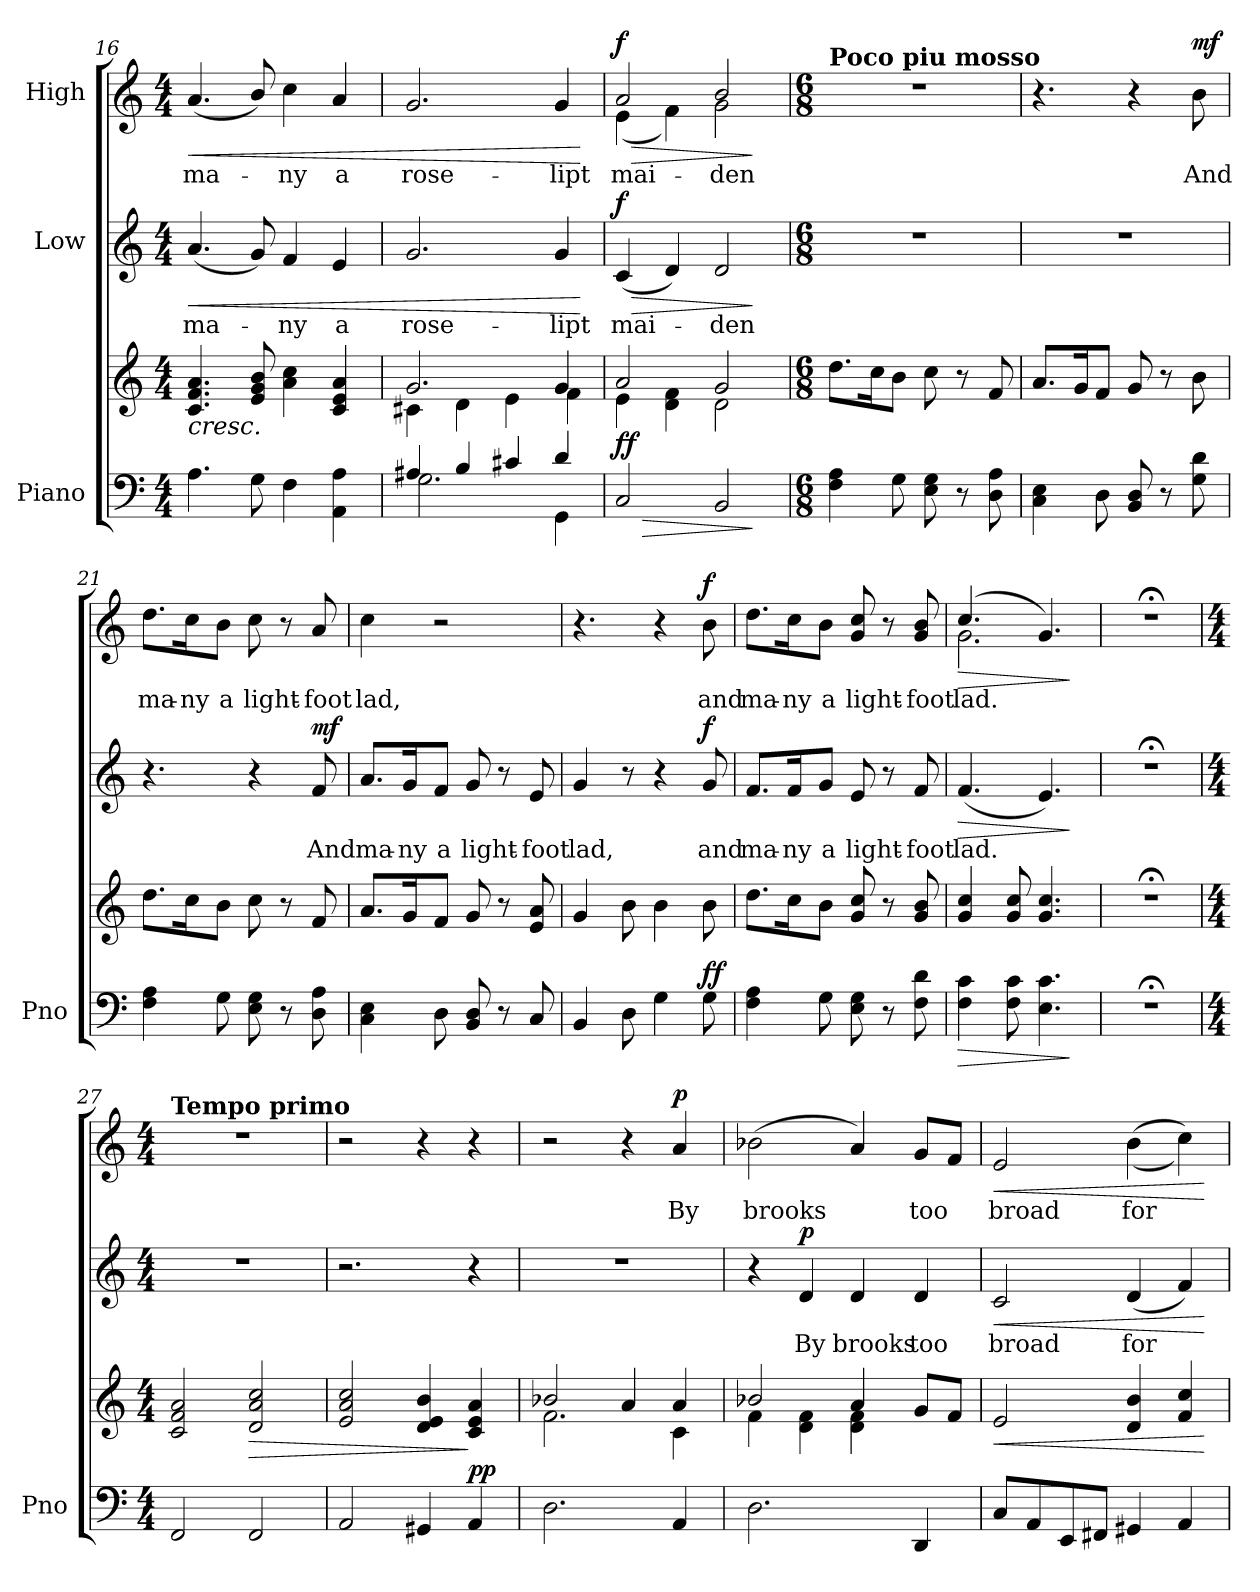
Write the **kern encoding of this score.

**kern	**kern	**dynam	**kern	**text	**dynam	**kern	**text	**dynam
*part3	*part3	*part3	*part2	*part2	*part2	*part1	*part1	*part1
*staff4	*staff3	*staff3/4	*staff2	*staff2	*staff2	*staff1	*staff1	*staff1
*I"Piano	*	*	*I"Low	*	*	*I"High	*	*
*I'Pno	*	*	*	*	*	*	*	*
*clefF4	*clefG2	*	*clefG2	*	*	*clefG2	*	*
*k[]	*k[]	*	*k[]	*	*	*k[]	*	*
*M4/4	*M4/4	*	*M4/4	*	*	*M4/4	*	*
=16	=16	=16	=16	=16	=16	=16	=16	=16
!	!	!LO:HP:b	!	!	!LO:HP:b	!	!	!LO:HP:b
4.A\	4.c/ 4.f/ 4.a/	<	(4.a/	ma-	<	(4.a/	ma-	<
8G\	8e/ 8g/ 8b/	.	8g/)	.	.	8b/)	.	.
4F\	4a\ 4cc\	.	4f/	-ny	.	4cc\	ny	.
4AA\ 4A\	4c/ 4e/ 4a/	.	4e/	a	.	4a/	a	.
=17	=17	=17	=17	=17	=17	=17	=17	=17
*^	*^	*	*	*	*	*	*	*
4A#X/	2.G\	2.g/	4c#X\	.	2.g/	rose-	.	2.g/	rose-	.
4B/	.	.	4d\	.	.	.	.	.	.	.
4c#X/	.	.	4e\	.	.	.	.	.	.	.
4d/	4GG\	4g/	4f\	.	4g/	-lipt	.	4g/	-lipt	.
*v	*v	*	*	*	*	*	*	*	*	*
*	*v	*v	*	*	*	*	*	*	*
.	.	.	.	.	[	.	.	[
=18	=18	=18	=18	=18	=18	=18	=18	=18
!	!	!LO:HP:b=2	!	!	!	!	!	!
!	!	!LO:HP:n=1:b	!	!	!LO:HP:b	!	!	!LO:HP:b
*	*^	*	*	*	*	*^	*	*
!	!	!	!LO:DY:n=1:a=2	!	!	!	!	!	!	!
!	!	!	!LO:DY:n=2:a	!	!	!LO:DY:n=1:a	!	!	!	!LO:DY:n=1:a
2C/	2a/	4e\	> > f f	(4c/	mai-	> f	2a/	(4e\	mai-	> f
.	.	4d\ 4f\	.	4d/)	.	.	.	4f\)	.	.
2BB/	2g/	2d\	.	2d/	-den	.	2b/	2g\	-den	.
*	*v	*v	*	*	*	*	*v	*v	*	*
.	.	] [	.	.	]	.	.	]
=19	=19	=19	=19	=19	=19	=19	=19	=19
*M6/8	*M6/8	*	*M6/8	*	*	*M6/8	*	*
*	*	*	*	*	*	*MM90	*	*
!	!	!	!	!	!	!LO:TX:a:B:t=Poco piu mosso	!	!
!	!	!LO:DY:a=2	!	!	!	!	!	!
!	!	!LO:DY:n=1:a	!	!	!	!	!	!
4F\ 4A\	8.dd\L	mf mf	2.r	.	.	2.r	.	.
.	16cc\K	.	.	.	.	.	.	.
8G\	8b\J	.	.	.	.	.	.	.
8E\ 8G\	8cc\	.	.	.	.	.	.	.
8r	8r	.	.	.	.	.	.	.
8D\ 8A\	8f/	.	.	.	.	.	.	.
=20	=20	=20	=20	=20	=20	=20	=20	=20
4C\ 4E\	8.a/L	.	2.r	.	.	4.r	.	.
.	16g/K	.	.	.	.	.	.	.
8D\	8f/J	.	.	.	.	.	.	.
8BB/ 8D/	8g/	.	.	.	.	4r	.	.
8r	8r	.	.	.	.	.	.	.
!	!	!	!	!	!	!	!	!LO:DY:a
8G\ 8d\	8b\	.	.	.	.	8b\	And	mf
!!LO:LB:g=z
=21	=21	=21	=21	=21	=21	=21	=21	=21
4F\ 4A\	8.dd\L	.	4.r	.	.	8.dd\L	ma-	.
.	16cc\K	.	.	.	.	16cc\K	-ny	.
8G\	8b\J	.	.	.	.	8b\J	a	.
8E\ 8G\	8cc\	.	4r	.	.	8cc\	light-	.
8r	8r	.	.	.	.	8r	.	.
!	!	!	!	!	!LO:DY:a	!	!	!
8D\ 8A\	8f/	.	8f/	And	mf	8a/	-foot	.
=22	=22	=22	=22	=22	=22	=22	=22	=22
4C\ 4E\	8.a/L	.	8.a/L	ma-	.	4cc\	lad,	.
.	16g/K	.	16g/K	-ny	.	.	.	.
8D\	8f/J	.	8f/J	a	.	2r	.	.
8BB/ 8D/	8g/	.	8g/	light-	.	.	.	.
8r	8r	.	8r	.	.	.	.	.
8C/	8e/ 8a/	.	8e/	-foot	.	.	.	.
=23	=23	=23	=23	=23	=23	=23	=23	=23
4BB/	4g/	.	4g/	lad,	.	4.r	.	.
8D\	8b\	.	8r	.	.	.	.	.
4G\	4b\	.	4r	.	.	4r	.	.
!	!	!LO:DY:a=2	!	!	!	!	!	!
!	!	!LO:DY:n=1:a	!	!	!LO:DY:a	!	!	!LO:DY:a
8G\	8b\	f f	8g/	and	f	8b\	and	f
=24	=24	=24	=24	=24	=24	=24	=24	=24
4F\ 4A\	8.dd\L	.	8.f/L	ma-	.	8.dd\L	ma-	.
.	16cc\K	.	16f/K	-ny	.	16cc\K	-ny	.
8G\	8b\J	.	8g/J	a	.	8b\J	a	.
8E\ 8G\	8g/ 8cc/	.	8e/	light-	.	8g/ 8cc/	light-	.
8r	8r	.	8r	.	.	8r	.	.
8F\ 8d\	8g/ 8b/	.	8f/	-foot	.	8g/ 8b/	-foot	.
=25	=25	=25	=25	=25	=25	=25	=25	=25
!	!	!LO:HP:b=2	!	!	!	!	!	!
!	!	!LO:HP:n=1:b	!	!	!LO:HP:b	!	!	!LO:HP:b
*	*	*	*	*	*	*^	*	*
4F\ 4c\	4g/ 4cc/	> >	(4.f/	lad.	>	(4.cc/	2.g\	lad.	>
8F\ 8c\	8g/ 8cc/	.	.	.	.	.	.	.	.
4.E\ 4.c\	4.g/ 4.cc/	.	4.e/)	.	.	4.g/)	.	.	.
*	*	*	*	*	*	*v	*v	*	*
.	.	] ]	.	.	]	.	.	]
=26	=26	=26	=26	=26	=26	=26	=26	=26
2.r;<	2.r;<	.	2.r;<	.	.	2.r;<	.	.
!!LO:LB:g=z
=27	=27	=27	=27	=27	=27	=27	=27	=27
*M4/4	*M4/4	*	*M4/4	*	*	*M4/4	*	*
*	*	*	*	*	*	*MM72	*	*
!	!	!	!	!	!	!LO:TX:a:B:t=Tempo primo	!	!
!	!	!LO:DY:a=2	!	!	!	!	!	!
!	!	!LO:DY:n=1:a	!	!	!	!	!	!
2FF/	2c/ 2f/ 2a/	mf mf	1r	.	.	1r	.	.
!	!	!LO:HP:b	!	!	!	!	!	!
2FF/	2d/ 2a/ 2cc/	>	.	.	.	.	.	.
=28	=28	=28	=28	=28	=28	=28	=28	=28
2AA/	2e/ 2a/ 2cc/	.	2.r	.	.	2r	.	.
4GG#X/	4d/ 4e/ 4b/	.	.	.	.	4r	.	.
!	!	!LO:DY:n=1:a=2	!	!	!	!	!	!
!	!	!LO:DY:n=2:a	!	!	!	!	!	!
4AA/	4c/ 4e/ 4a/	] p p	4r	.	.	4r	.	.
=29	=29	=29	=29	=29	=29	=29	=29	=29
*	*^	*	*	*	*	*	*	*
2.D\	2b-X/	2.f\	.	1r	.	.	2r	.	.
.	4a/	.	.	.	.	.	4r	.	.
!	!	!	!	!	!	!	!	!	!LO:DY:a
4AA/	4a/	4c\	.	.	.	.	4a/	By	p
=30	=30	=30	=30	=30	=30	=30	=30	=30	=30
2.D\	2b-X/	4f\	.	4r	.	.	(2b-X\	brooks	.
!	!	!	!	!	!	!LO:DY:a	!	!	!
.	.	4d\ 4f\	.	4d/	By	p	.	.	.
.	4a/	4d\ 4f\	.	4d/	brooks	.	4a/)	.	.
4DD/	8g/L	4ryy	.	4d/	too	.	8g/L	too	.
.	8f/J	.	.	.	.	.	8f/J	.	.
*	*v	*v	*	*	*	*	*	*	*
=31	=31	=31	=31	=31	=31	=31	=31	=31
!	!	!LO:HP:b	!	!	!LO:HP:b	!	!	!LO:HP:b
8C/L	2e/	<	2c/	broad	<	2e/	broad	<
8AA/	.	.	.	.	.	.	.	.
8EE/	.	.	.	.	.	.	.	.
8FF#X/J	.	.	.	.	.	.	.	.
4GG#X/	4d/ 4b/	.	(4d/	for	.	((4b\	for	.
4AA/	4f/ 4cc/	.	4f/)	.	.	4cc\))	.	.
.	.	[ ]	.	.	[	.	.	[
=	=	=	=	=	=	=	=	=
*-	*-	*-	*-	*-	*-	*-	*-	*-
